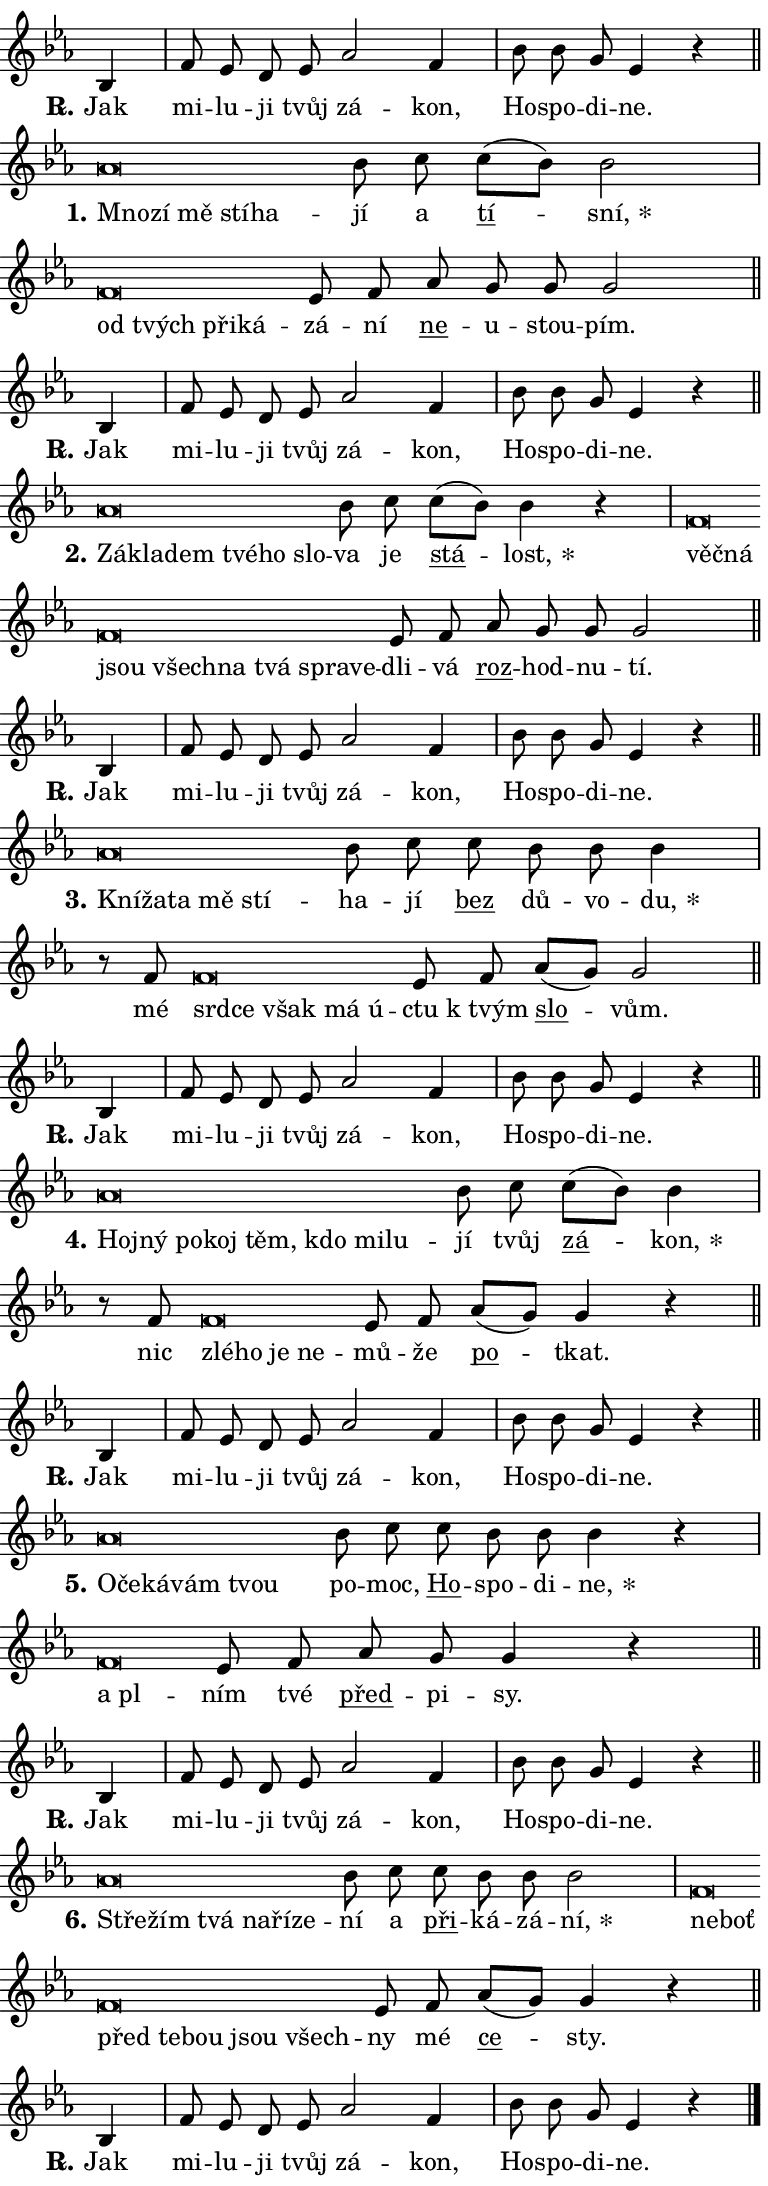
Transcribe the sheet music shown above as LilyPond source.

\version "2.24.0"
\header { tagline = "" }
\paper {
  indent = 0\cm
  top-margin = 0\cm
  right-margin = 0.13\cm % to fit lyric hyphens
  bottom-margin = 0\cm
  left-margin = 0\cm
  paper-width = 13\cm
  page-breaking = #ly:one-page-breaking
  system-system-spacing.basic-distance = #11
  score-system-spacing.basic-distance = #11
  ragged-last = ##f
}


%% Author: Thomas Morley
%% https://lists.gnu.org/archive/html/lilypond-user/2020-05/msg00002.html
#(define (line-position grob)
"Returns position of @var[grob} in current system:
   @code{'start}, if at first time-step
   @code{'end}, if at last time-step
   @code{'middle} otherwise
"
  (let* ((col (ly:item-get-column grob))
         (ln (ly:grob-object col 'left-neighbor))
         (rn (ly:grob-object col 'right-neighbor))
         (col-to-check-left (if (ly:grob? ln) ln col))
         (col-to-check-right (if (ly:grob? rn) rn col))
         (break-dir-left
           (and
             (ly:grob-property col-to-check-left 'non-musical #f)
             (ly:item-break-dir col-to-check-left)))
         (break-dir-right
           (and
             (ly:grob-property col-to-check-right 'non-musical #f)
             (ly:item-break-dir col-to-check-right))))
        (cond ((eqv? 1 break-dir-left) 'start)
              ((eqv? -1 break-dir-right) 'end)
              (else 'middle))))

#(define (tranparent-at-line-position vctor)
  (lambda (grob)
  "Relying on @code{line-position} select the relevant enry from @var{vctor}.
Used to determine transparency,"
    (case (line-position grob)
      ((end) (not (vector-ref vctor 0)))
      ((middle) (not (vector-ref vctor 1)))
      ((start) (not (vector-ref vctor 2))))))

noteHeadBreakVisibility =
#(define-music-function (break-visibility)(vector?)
"Makes @code{NoteHead}s transparent relying on @var{break-visibility}"
#{
  \override NoteHead.transparent =
    #(tranparent-at-line-position break-visibility)
#})

#(define delete-ledgers-for-transparent-note-heads
  (lambda (grob)
    "Reads whether a @code{NoteHead} is transparent.
If so this @code{NoteHead} is removed from @code{'note-heads} from
@var{grob}, which is supposed to be @code{LedgerLineSpanner}.
As a result ledgers are not printed for this @code{NoteHead}"
    (let* ((nhds-array (ly:grob-object grob 'note-heads))
           (nhds-list
             (if (ly:grob-array? nhds-array)
                 (ly:grob-array->list nhds-array)
                 '()))
           ;; Relies on the transparent-property being done before
           ;; Staff.LedgerLineSpanner.after-line-breaking is executed.
           ;; This is fragile ...
           (to-keep
             (remove
               (lambda (nhd)
                 (ly:grob-property nhd 'transparent #f))
               nhds-list)))
      ;; TODO find a better method to iterate over grob-arrays, similiar
      ;; to filter/remove etc for lists
      ;; For now rebuilt from scratch
      (set! (ly:grob-object grob 'note-heads)  '())
      (for-each
        (lambda (nhd)
          (ly:pointer-group-interface::add-grob grob 'note-heads nhd))
        to-keep))))

squashNotes = {
  \override NoteHead.X-extent = #'(-0.2 . 0.2)
  \override NoteHead.Y-extent = #'(-0.75 . 0)
  \override NoteHead.stencil =
    #(lambda (grob)
       (let ((pos (ly:grob-property grob 'staff-position)))
         (begin
           (if (< pos -7) (display "ERROR: Lower brevis then expected\n") (display ""))
           (if (<= pos -6) ly:text-interface::print ly:note-head::print))))
}
unSquashNotes = {
  \revert NoteHead.X-extent
  \revert NoteHead.Y-extent
  \revert NoteHead.stencil
}

hideNotes = \noteHeadBreakVisibility #begin-of-line-visible
unHideNotes = \noteHeadBreakVisibility #all-visible

% work-around for resetting accidentals
% https://lilypond.org/doc/v2.23/Documentation/notation/displaying-rhythms#unmetered-music
cadenzaMeasure = {
  \cadenzaOff
  \partial 1024 s1024
  \cadenzaOn
}

#(define-markup-command (accent layout props text) (markup?)
  "Underline accented syllable"
  (interpret-markup layout props
    #{\markup \override #'(offset . 4.3) \underline { #text }#}))

responsum = \markup \concat {
  "R" \hspace #-1.05 \path #0.1 #'((moveto 0 0.07) (lineto 0.9 0.8)) \hspace #0.05 "."
}

spaceSize = #0.6828661417322834 % exact space size for TeX Gyre Schola

\layout {
  \context {
    \Staff
    \remove "Time_signature_engraver"
    \override LedgerLineSpanner.after-line-breaking = #delete-ledgers-for-transparent-note-heads
  }
  \context {
    \Lyrics {
      \override LyricSpace.minimum-distance = \spaceSize
      \override LyricText.font-name = #"TeX Gyre Schola"
      \override LyricText.font-size = 1
      \override StanzaNumber.font-name = #"TeX Gyre Schola Bold"
      \override StanzaNumber.font-size = 1
    }
  }
  \context {
    \Score 
    \override NoteHead.text =
      #(lambda (grob) 
        (let ((pos (ly:grob-property grob 'staff-position)))
          #{\markup {
            \combine
              \halign #-0.55 \raise #(if (= pos -6) 0 0.5) \override #'(thickness . 2) \draw-line #'(3.2 . 0)
              \musicglyph "noteheads.sM1"
          }#}))
  }
}

% magnetic-lyrics.ily
%
%   written by
%     Jean Abou Samra <jean@abou-samra.fr>
%     Werner Lemberg <wl@gnu.org>
%
%   adapted by
%     Jiri Hon <jiri.hon@gmail.com>
%
% Version 2022-Apr-15

% https://www.mail-archive.com/lilypond-user@gnu.org/msg149350.html

#(define (Left_hyphen_pointer_engraver context)
   "Collect syllable-hyphen-syllable occurrences in lyrics and store
them in properties.  This engraver only looks to the left.  For
example, if the lyrics input is @code{foo -- bar}, it does the
following.

@itemize @bullet
@item
Set the @code{text} property of the @code{LyricHyphen} grob between
@q{foo} and @q{bar} to @code{foo}.

@item
Set the @code{left-hyphen} property of the @code{LyricText} grob with
text @q{foo} to the @code{LyricHyphen} grob between @q{foo} and
@q{bar}.
@end itemize

Use this auxiliary engraver in combination with the
@code{lyric-@/text::@/apply-@/magnetic-@/offset!} hook."
   (let ((hyphen #f)
         (text #f))
     (make-engraver
      (acknowledgers
       ((lyric-syllable-interface engraver grob source-engraver)
        (set! text grob)))
      (end-acknowledgers
       ((lyric-hyphen-interface engraver grob source-engraver)
        ;(when (not (grob::has-interface grob 'lyric-space-interface))
          (set! hyphen grob)));)
      ((stop-translation-timestep engraver)
       (when (and text hyphen)
         (ly:grob-set-object! text 'left-hyphen hyphen))
       (set! text #f)
       (set! hyphen #f)))))

#(define (lyric-text::apply-magnetic-offset! grob)
   "If the space between two syllables is less than the value in
property @code{LyricText@/.details@/.squash-threshold}, move the right
syllable to the left so that it gets concatenated with the left
syllable.

Use this function as a hook for
@code{LyricText@/.after-@/line-@/breaking} if the
@code{Left_@/hyphen_@/pointer_@/engraver} is active."
   (let ((hyphen (ly:grob-object grob 'left-hyphen #f)))
     (when hyphen
       (let ((left-text (ly:spanner-bound hyphen LEFT)))
         (when (grob::has-interface left-text 'lyric-syllable-interface)
           (let* ((common (ly:grob-common-refpoint grob left-text X))
                  (this-x-ext (ly:grob-extent grob common X))
                  (left-x-ext
                   (begin
                     ;; Trigger magnetism for left-text.
                     (ly:grob-property left-text 'after-line-breaking)
                     (ly:grob-extent left-text common X)))
                  ;; `delta` is the gap width between two syllables.
                  (delta (- (interval-start this-x-ext)
                            (interval-end left-x-ext)))
                  (details (ly:grob-property grob 'details))
                  (threshold (assoc-get 'squash-threshold details 0.2)))
             (when (< delta threshold)
               (let* (;; We have to manipulate the input text so that
                      ;; ligatures crossing syllable boundaries are not
                      ;; disabled.  For languages based on the Latin
                      ;; script this is essentially a beautification.
                      ;; However, for non-Western scripts it can be a
                      ;; necessity.
                      (lt (ly:grob-property left-text 'text))
                      (rt (ly:grob-property grob 'text))
                      (is-space (grob::has-interface hyphen 'lyric-space-interface))
                      (space (if is-space " " ""))
                      (extra-delta (if is-space spaceSize 0))
                      ;; Append new syllable.
                      (ltrt-space (if (and (string? lt) (string? rt))
                                (string-append lt space rt)
                                (make-concat-markup (list lt space rt))))
                      ;; Right-align `ltrt` to the right side.
                      (ltrt-space-markup (grob-interpret-markup
                               grob
                               (make-translate-markup
                                (cons (interval-length this-x-ext) 0)
                                (make-right-align-markup ltrt-space)))))
                 (begin
                   ;; Don't print `left-text`.
                   (ly:grob-set-property! left-text 'stencil #f)
                   ;; Set text and stencil (which holds all collected
                   ;; syllables so far) and shift it to the left.
                   (ly:grob-set-property! grob 'text ltrt-space)
                   (ly:grob-set-property! grob 'stencil ltrt-space-markup)
                   (ly:grob-translate-axis! grob (- (- delta extra-delta)) X))))))))))


#(define (lyric-hyphen::displace-bounds-first grob)
   ;; Make very sure this callback isn't triggered too early.
   (let ((left (ly:spanner-bound grob LEFT))
         (right (ly:spanner-bound grob RIGHT)))
     (ly:grob-property left 'after-line-breaking)
     (ly:grob-property right 'after-line-breaking)
     (ly:lyric-hyphen::print grob)))

squashThreshold = #0.4

\layout {
  \context {
    \Lyrics
    \consists #Left_hyphen_pointer_engraver
    \override LyricText.after-line-breaking =
      #lyric-text::apply-magnetic-offset!
    \override LyricHyphen.stencil = #lyric-hyphen::displace-bounds-first
    \override LyricText.details.squash-threshold = \squashThreshold
    \override LyricHyphen.minimum-distance = 0
    \override LyricHyphen.minimum-length = \squashThreshold
  }
}

squashText = \override LyricText.details.squash-threshold = 9999
unSquashText = \override LyricText.details.squash-threshold = \squashThreshold

leftText = \override LyricText.self-alignment-X = #LEFT
unLeftText = \revert LyricText.self-alignment-X

starOffset = #(lambda (grob) 
                (let ((x_offset (ly:self-alignment-interface::aligned-on-x-parent grob)))
                  (if (= x_offset 0) 0 (+ x_offset 1.2))))

star = #(define-music-function (syllable)(string?)
"Append star separator at the end of a syllable"
#{
  \once \override LyricText.X-offset = #starOffset
  \lyricmode { \markup {
    #syllable
    \override #'((font-name . "TeX Gyre Schola Bold")) \hspace #0.2 \lower #0.65 \larger "*"
  } }
#})

starAccent = #(define-music-function (syllable)(string?)
"Append star separator at the end of a syllable and make accent"
#{
  \once \override LyricText.X-offset = #starOffset
  \lyricmode { \markup {
    \accent #syllable
    \override #'((font-name . "TeX Gyre Schola Bold")) \hspace #0.2 \lower #0.65 \larger "*"
  } }
#})

breath = #(define-music-function (syllable)(string?)
"Append breathing indicator at the end of a syllable"
#{
  \lyricmode { \markup { #syllable "+" } }
#})

optionalBreath = #(define-music-function (syllable)(string?)
"Append optional breathing indicator at the end of a syllable"
#{
  \lyricmode { \markup { #syllable "(+)" } }
#})


\score {
    <<
        \new Voice = "melody" { \cadenzaOn \key es \major \relative { bes4 \cadenzaMeasure \bar "|" f'8 es d es as2 f4 \cadenzaMeasure \bar "|" bes8 bes g es4 r \cadenzaMeasure \bar "||" \break } }
        \new Lyrics \lyricsto "melody" { \lyricmode { \set stanza = \responsum
Jak mi -- lu -- ji tvůj zá -- kon, Ho -- spo -- di -- ne. } }
    >>
    \layout {}
}

\score {
    <<
        \new Voice = "melody" { \cadenzaOn \key es \major \relative { \squashNotes as'\breve*1/16 \hideNotes \breve*1/16 \bar "" \breve*1/16 \bar "" \breve*1/16 \breve*1/16 \bar "" \unHideNotes \unSquashNotes bes8 c \bar "" c[( bes)] bes2 \cadenzaMeasure \bar "|" \squashNotes f\breve*1/16 \hideNotes \breve*1/16 \bar "" \breve*1/16 \breve*1/16 \bar "" \unHideNotes \unSquashNotes es8 f \bar "" as g g g2 \cadenzaMeasure \bar "||" \break } }
        \new Lyrics \lyricsto "melody" { \lyricmode { \set stanza = "1."
\leftText Mno -- \squashText zí mě stí -- ha -- \unLeftText \unSquashText jí a \markup \accent tí -- \star sní, \leftText od \squashText tvých při -- ká -- \unLeftText \unSquashText zá -- ní \markup \accent ne -- u -- stou -- pím. } }
    >>
    \layout {}
}

\score {
    <<
        \new Voice = "melody" { \cadenzaOn \key es \major \relative { bes4 \cadenzaMeasure \bar "|" f'8 es d es as2 f4 \cadenzaMeasure \bar "|" bes8 bes g es4 r \cadenzaMeasure \bar "||" \break } }
        \new Lyrics \lyricsto "melody" { \lyricmode { \set stanza = \responsum
Jak mi -- lu -- ji tvůj zá -- kon, Ho -- spo -- di -- ne. } }
    >>
    \layout {}
}

\score {
    <<
        \new Voice = "melody" { \cadenzaOn \key es \major \relative { \squashNotes as'\breve*1/16 \hideNotes \breve*1/16 \bar "" \breve*1/16 \bar "" \breve*1/16 \bar "" \breve*1/16 \breve*1/16 \bar "" \unHideNotes \unSquashNotes bes8 c \bar "" c[( bes)] bes4 r \cadenzaMeasure \bar "|" \squashNotes f\breve*1/16 \hideNotes \breve*1/16 \bar "" \breve*1/16 \bar "" \breve*1/16 \bar "" \breve*1/16 \bar "" \breve*1/16 \bar "" \breve*1/16 \breve*1/16 \bar "" \unHideNotes \unSquashNotes es8 f \bar "" as g g g2 \cadenzaMeasure \bar "||" \break } }
        \new Lyrics \lyricsto "melody" { \lyricmode { \set stanza = "2."
\leftText Zá -- \squashText kla -- dem tvé -- ho slo -- \unLeftText \unSquashText va je \markup \accent stá -- \star lost, \leftText věč -- \squashText ná jsou všech -- na tvá spra -- ve -- \unLeftText \unSquashText dli -- vá \markup \accent roz -- hod -- nu -- tí. } }
    >>
    \layout {}
}

\score {
    <<
        \new Voice = "melody" { \cadenzaOn \key es \major \relative { bes4 \cadenzaMeasure \bar "|" f'8 es d es as2 f4 \cadenzaMeasure \bar "|" bes8 bes g es4 r \cadenzaMeasure \bar "||" \break } }
        \new Lyrics \lyricsto "melody" { \lyricmode { \set stanza = \responsum
Jak mi -- lu -- ji tvůj zá -- kon, Ho -- spo -- di -- ne. } }
    >>
    \layout {}
}

\score {
    <<
        \new Voice = "melody" { \cadenzaOn \key es \major \relative { \squashNotes as'\breve*1/16 \hideNotes \breve*1/16 \bar "" \breve*1/16 \bar "" \breve*1/16 \breve*1/16 \bar "" \unHideNotes \unSquashNotes bes8 c \bar "" c bes bes bes4 \cadenzaMeasure \bar "|" r8 f8 \squashNotes f\breve*1/16 \hideNotes \breve*1/16 \bar "" \breve*1/16 \bar "" \breve*1/16 \breve*1/16 \bar "" \unHideNotes \unSquashNotes es8 f \bar "" as[( g)] g2 \cadenzaMeasure \bar "||" \break } }
        \new Lyrics \lyricsto "melody" { \lyricmode { \set stanza = "3."
\leftText Kní -- \squashText ža -- ta mě stí -- \unLeftText \unSquashText ha -- jí \markup \accent bez dů -- vo -- \star du, mé \leftText srd -- \squashText ce však má ú -- \unLeftText \unSquashText ctu "k tvým" \markup \accent slo -- vům. } }
    >>
    \layout {}
}

\score {
    <<
        \new Voice = "melody" { \cadenzaOn \key es \major \relative { bes4 \cadenzaMeasure \bar "|" f'8 es d es as2 f4 \cadenzaMeasure \bar "|" bes8 bes g es4 r \cadenzaMeasure \bar "||" \break } }
        \new Lyrics \lyricsto "melody" { \lyricmode { \set stanza = \responsum
Jak mi -- lu -- ji tvůj zá -- kon, Ho -- spo -- di -- ne. } }
    >>
    \layout {}
}

\score {
    <<
        \new Voice = "melody" { \cadenzaOn \key es \major \relative { \squashNotes as'\breve*1/16 \hideNotes \breve*1/16 \bar "" \breve*1/16 \bar "" \breve*1/16 \bar "" \breve*1/16 \bar "" \breve*1/16 \bar "" \breve*1/16 \breve*1/16 \bar "" \unHideNotes \unSquashNotes bes8 c \bar "" c[( bes)] bes4 \cadenzaMeasure \bar "|" r8 f8 \squashNotes f\breve*1/16 \hideNotes \breve*1/16 \bar "" \breve*1/16 \breve*1/16 \bar "" \unHideNotes \unSquashNotes es8 f \bar "" as[( g)] g4 r \cadenzaMeasure \bar "||" \break } }
        \new Lyrics \lyricsto "melody" { \lyricmode { \set stanza = "4."
\leftText Hoj -- \squashText ný po -- koj těm, kdo mi -- lu -- \unLeftText \unSquashText jí tvůj \markup \accent zá -- \star kon, nic \leftText zlé -- \squashText ho je ne -- \unLeftText \unSquashText mů -- že \markup \accent po -- tkat. } }
    >>
    \layout {}
}

\score {
    <<
        \new Voice = "melody" { \cadenzaOn \key es \major \relative { bes4 \cadenzaMeasure \bar "|" f'8 es d es as2 f4 \cadenzaMeasure \bar "|" bes8 bes g es4 r \cadenzaMeasure \bar "||" \break } }
        \new Lyrics \lyricsto "melody" { \lyricmode { \set stanza = \responsum
Jak mi -- lu -- ji tvůj zá -- kon, Ho -- spo -- di -- ne. } }
    >>
    \layout {}
}

\score {
    <<
        \new Voice = "melody" { \cadenzaOn \key es \major \relative { \squashNotes as'\breve*1/16 \hideNotes \breve*1/16 \bar "" \breve*1/16 \bar "" \breve*1/16 \breve*1/16 \bar "" \unHideNotes \unSquashNotes bes8 c \bar "" c bes bes bes4 r \cadenzaMeasure \bar "|" \squashNotes f\breve*1/16 \hideNotes \breve*1/16 \bar "" \unHideNotes \unSquashNotes es8 f \bar "" as g g4 r \cadenzaMeasure \bar "||" \break } }
        \new Lyrics \lyricsto "melody" { \lyricmode { \set stanza = "5."
\leftText O -- \squashText če -- ká -- vám tvou \unLeftText \unSquashText po -- moc, \markup \accent Ho -- spo -- di -- \star ne, \leftText a \squashText pl -- \unLeftText \unSquashText ním tvé \markup \accent před -- pi -- sy. } }
    >>
    \layout {}
}

\score {
    <<
        \new Voice = "melody" { \cadenzaOn \key es \major \relative { bes4 \cadenzaMeasure \bar "|" f'8 es d es as2 f4 \cadenzaMeasure \bar "|" bes8 bes g es4 r \cadenzaMeasure \bar "||" \break } }
        \new Lyrics \lyricsto "melody" { \lyricmode { \set stanza = \responsum
Jak mi -- lu -- ji tvůj zá -- kon, Ho -- spo -- di -- ne. } }
    >>
    \layout {}
}

\score {
    <<
        \new Voice = "melody" { \cadenzaOn \key es \major \relative { \squashNotes as'\breve*1/16 \hideNotes \breve*1/16 \bar "" \breve*1/16 \bar "" \breve*1/16 \bar "" \breve*1/16 \breve*1/16 \bar "" \unHideNotes \unSquashNotes bes8 c \bar "" c bes bes bes2 \cadenzaMeasure \bar "|" \squashNotes f\breve*1/16 \hideNotes \breve*1/16 \bar "" \breve*1/16 \bar "" \breve*1/16 \bar "" \breve*1/16 \bar "" \breve*1/16 \breve*1/16 \bar "" \unHideNotes \unSquashNotes es8 f \bar "" as[( g)] g4 r \cadenzaMeasure \bar "||" \break } }
        \new Lyrics \lyricsto "melody" { \lyricmode { \set stanza = "6."
\leftText Stře -- \squashText žím tvá na -- ří -- ze -- \unLeftText \unSquashText ní a \markup \accent při -- ká -- zá -- \star ní, \leftText ne -- \squashText boť před te -- bou jsou všech -- \unLeftText \unSquashText ny mé \markup \accent ce -- sty. } }
    >>
    \layout {}
}

\score {
    <<
        \new Voice = "melody" { \cadenzaOn \key es \major \relative { bes4 \cadenzaMeasure \bar "|" f'8 es d es as2 f4 \cadenzaMeasure \bar "|" bes8 bes g es4 r \cadenzaMeasure \bar "||" \break } \bar "|." }
        \new Lyrics \lyricsto "melody" { \lyricmode { \set stanza = \responsum
Jak mi -- lu -- ji tvůj zá -- kon, Ho -- spo -- di -- ne. } }
    >>
    \layout {}
}
